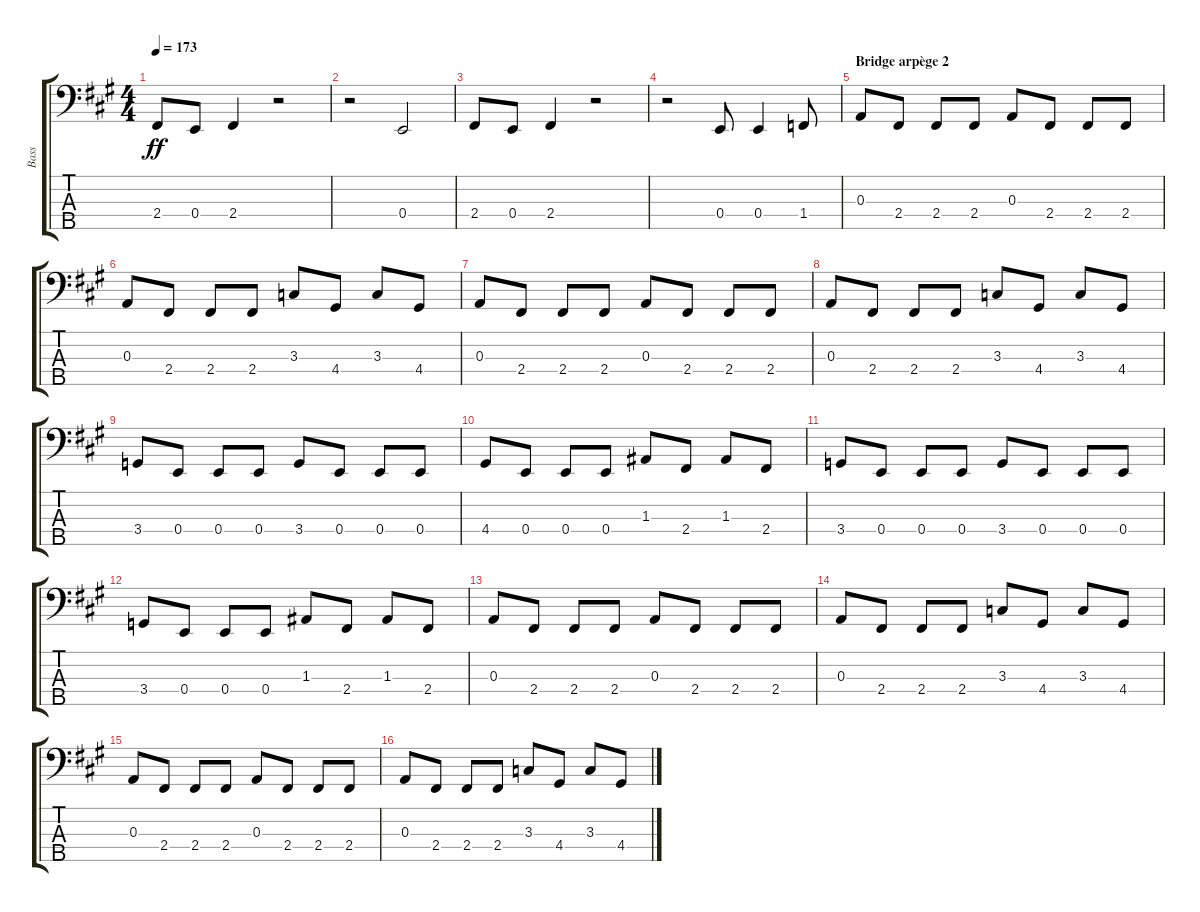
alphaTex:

\track ("Bass" "Bass") {instrument electricbassfinger}
\staff {score tabs}
\tuning (G2 D2 A1 E1 B0) {hide}
\ts (4 4)
\tempo 173
\clef f4
\ks f#minor
2.4.8{dy ff} 0.4.8 2.4.4 r.2 |
r.2 0.4.2 |
2.4.8 0.4.8 2.4.4 r.2 |
r.2 0.4.8 0.4.4 1.4.8 |
\section ("" "Bridge arpège 2")
0.3.8 2.4.8 2.4.8 2.4.8 0.3.8 2.4.8 2.4.8 2.4.8 |
0.3.8 2.4.8 2.4.8 2.4.8 3.3.8 4.4.8 3.3.8 4.4.8 |
0.3.8 2.4.8 2.4.8 2.4.8 0.3.8 2.4.8 2.4.8 2.4.8 |
0.3.8 2.4.8 2.4.8 2.4.8 3.3.8 4.4.8 3.3.8 4.4.8 |
3.4.8 0.4.8 0.4.8 0.4.8 3.4.8 0.4.8 0.4.8 0.4.8 |
4.4.8 0.4.8 0.4.8 0.4.8 1.3.8 2.4.8 1.3.8 2.4.8 |
3.4.8 0.4.8 0.4.8 0.4.8 3.4.8 0.4.8 0.4.8 0.4.8 |
3.4.8 0.4.8 0.4.8 0.4.8 1.3.8 2.4.8 1.3.8 2.4.8 |
0.3.8 2.4.8 2.4.8 2.4.8 0.3.8 2.4.8 2.4.8 2.4.8 |
0.3.8 2.4.8 2.4.8 2.4.8 3.3.8 4.4.8 3.3.8 4.4.8 |
0.3.8 2.4.8 2.4.8 2.4.8 0.3.8 2.4.8 2.4.8 2.4.8 |
0.3.8 2.4.8 2.4.8 2.4.8 3.3.8 4.4.8 3.3.8 4.4.8
